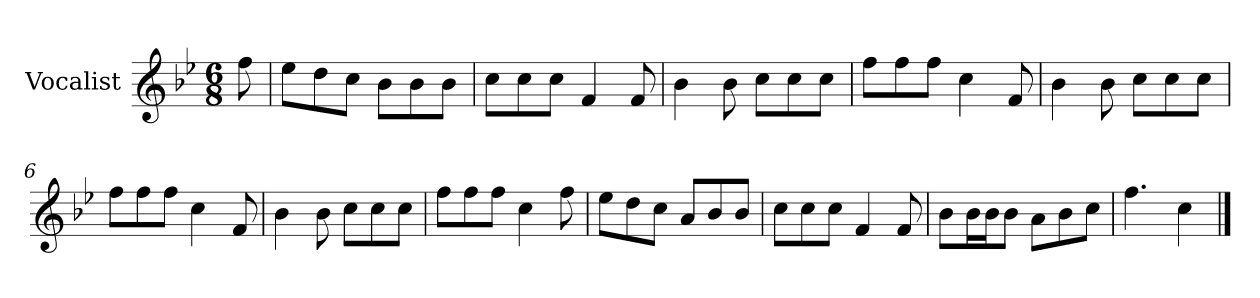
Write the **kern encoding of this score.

**kern
*part1
*staff1
*I"Vocalist
*k[b-e-]
*B-:
*M6/8
=
8ff
=1
8ee-L
8dd
8ccJ
8b-L
8b-
8b-J
=2
8ccL
8cc
8ccJ
4f
8f
=3
4b-
8b-
8ccL
8cc
8ccJ
=4
8ffL
8ff
8ffJ
4cc
8f
=5
4b-
8b-
8ccL
8cc
8ccJ
=6
8ffL
8ff
8ffJ
4cc
8f
=7
4b-
8b-
8ccL
8cc
8ccJ
=8
8ffL
8ff
8ffJ
4cc
8ff
=9
8ee-L
8dd
8ccJ
8aL
8b-
8b-J
=10
8ccL
8cc
8ccJ
4f
8f
=11
8b-L
16b-L
16b-J
8b-J
8aL
8b-
8ccJ
=12
4.ff
4cc
==
*-
